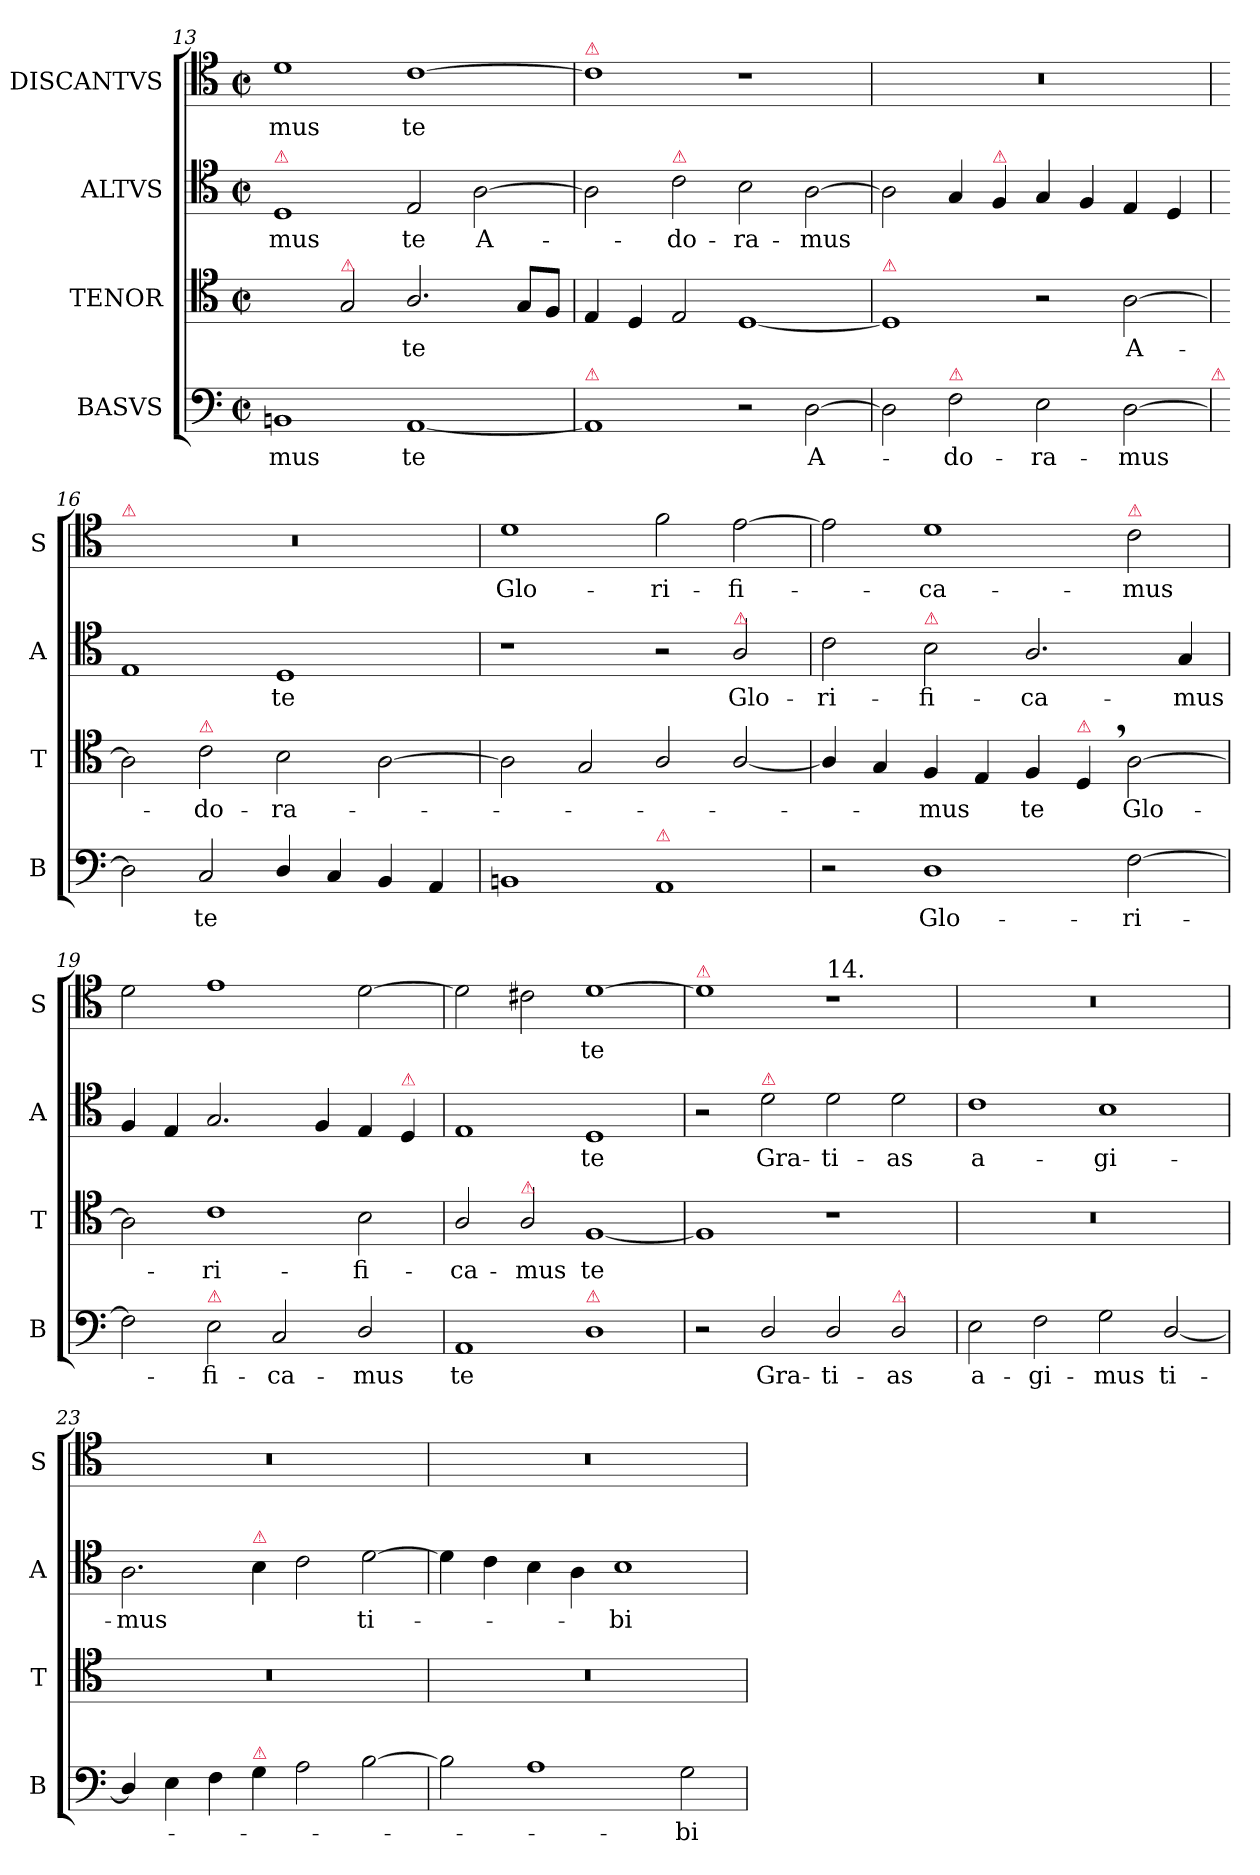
**kern	**text	**kern	**text	**kern	**text	**kern	**text
*part4	*part4	*part3	*part3	*part2	*part2	*part1	*part1
*staff4	*staff4	*staff3	*staff3	*staff2	*staff2	*staff1	*staff1
*I"BASVS	*	*I"TENOR	*	*I"ALTVS	*	*I"DISCANTVS	*
*I'B	*	*I'T	*	*I'A	*	*I'S	*
*clefF4	*	*clefC4	*	*clefC4	*	*clefC4	*
*k[]	*	*k[]	*	*k[]	*	*k[]	*
*D:dor	*	*D:dor	*	*D:dor	*	*D:dor	*
*M2/1	*	*M2/1	*	*M2/1	*	*M2/1	*
*met(c|)	*	*met(c|)	*	*met(c|)	*	*met(c|)	*
=13	=13	=13	=13	=13	=13	=13	=13
!	!	!	!	!LO:TX:a:color=crimson:t=⚠	!	!	!
1BBn	-mus	2ryy	.	1D	-mus	1d	-mus
!	!	!LO:TX:a:color=crimson:t=⚠	!	!	!	!	!
.	.	2G/	.	.	.	.	.
[1AA	te	2.A/	te	2E/	te	[1c	te
.	.	.	.	[2A	A-	.	.
.	.	8G/L	.	.	.	.	.
.	.	8F/J	.	.	.	.	.
=14	=14	=14	=14	=14	=14	=14	=14
!	!	!	!	!	!	!LO:TX:a:color=crimson:t=⚠	!
!LO:TX:a:color=crimson:t=⚠	!	!	!	!	!	!	!
1AA]	.	4E/	.	2A]	.	1c]	.
.	.	4D/	.	.	.	.	.
!	!	!	!	!LO:TX:a:color=crimson:t=⚠	!	!	!
.	.	2E/	.	2c\	-do-	.	.
2r	.	[1D	.	2B\	-ra-	1r	.
[2D	A-	.	.	[2A	-mus	.	.
=15	=15	=15	=15	=15	=15	=15	=15
!	!	!LO:TX:a:color=crimson:t=⚠	!	!	!	!	!
2D]	.	1D]	.	2A]	.	0r	.
!LO:TX:a:color=crimson:t=⚠	!	!	!	!	!	!	!
2F\	-do-	.	.	4G/	.	.	.
!	!	!	!	!LO:TX:a:color=crimson:t=⚠	!	!	!
.	.	.	.	4F/	.	.	.
2E\	-ra-	2r	.	4G/	.	.	.
.	.	.	.	4F/	.	.	.
[2D	-mus	[2A	A-	4E/	.	.	.
.	.	.	.	4D/	.	.	.
!LO:TX:a:color=crimson:t=⚠	!	!	!	!	!	!	!
=16	=16	=16	=16	=16	=16	=16	=16
!	!	!	!	!	!	!LO:TX:a:color=crimson:t=⚠	!
2D]	.	2A]	.	1E	.	0r	.
!	!	!LO:TX:a:color=crimson:t=⚠	!	!	!	!	!
2C/	te	2c\	-do-	.	.	.	.
4D/	.	2B\	-ra-	1D	te	.	.
4C/	.	.	.	.	.	.	.
4BB/	.	[2A	.	.	.	.	.
4AA/	.	.	.	.	.	.	.
=17	=17	=17	=17	=17	=17	=17	=17
1BBn	.	2A]	.	1r	.	1d	Glo-
.	.	2G/	.	.	.	.	.
!LO:TX:a:color=crimson:t=⚠	!	!	!	!	!	!	!
1AA	.	2A/	.	2r	.	2f\	-ri-
!	!	!	!	!LO:TX:a:color=crimson:t=⚠	!	!	!
.	.	[2A/	.	2A/	Glo-	[2e	-fi-
=18	=18	=18	=18	=18	=18	=18	=18
2r	.	4A/]	.	2c\	-ri-	2e]	.
.	.	4G/	.	.	.	.	.
!	!	!	!	!LO:TX:a:color=crimson:t=⚠	!	!	!
1D	Glo-	4F/	mus	2B\	-fi-	1d	-ca-
.	.	4E/	.	.	.	.	.
.	.	4F/	te	2.A/	-ca-	.	.
!	!	!LO:TX:a:color=crimson:t=⚠	!	!	!	!	!
.	.	4D,/	.	.	.	.	.
!	!	!	!	!	!	!LO:TX:a:color=crimson:t=⚠	!
[2F	-ri-	[2A	Glo-	.	.	2c\	-mus
.	.	.	.	4G/	-mus	.	.
=19	=19	=19	=19	=19	=19	=19	=19
2F]	.	2A]	.	4F/	.	2d\	.
.	.	.	.	4E/	.	.	.
!LO:TX:a:color=crimson:t=⚠	!	!	!	!	!	!	!
2E\	-fi-	1c	-ri-	2.G/	.	1e	.
2C/	-ca-	.	.	.	.	.	.
.	.	.	.	4F/	.	.	.
2D/	-mus	2B\	-fi-	4E/	.	[2d	.
!	!	!	!	!LO:TX:a:color=crimson:t=⚠	!	!	!
.	.	.	.	4D/	.	.	.
=20	=20	=20	=20	=20	=20	=20	=20
1AA	te	2A/	-ca-	1E	.	2d]	.
!	!	!LO:TX:a:color=crimson:t=⚠	!	!	!	!	!
.	.	2A/	-mus	.	.	2c#X\	.
!LO:TX:a:color=crimson:t=⚠	!	!	!	!	!	!	!
1D	.	[1F	te	1D	te	[1d	te
=21	=21	=21	=21	=21	=21	=21	=21
!	!	!	!	!	!	!LO:TX:a:color=crimson:t=⚠	!
2r	.	1F]	.	2r	.	1d]	.
!	!	!	!	!LO:TX:a:color=crimson:t=⚠	!	!	!
2D/	Gra-	.	.	2d\	Gra-	.	.
!	!	!	!	!	!	!LO:TX:a:t=14.	!
2D/	-ti-	1r	.	2d\	-ti-	1r	.
!LO:TX:a:color=crimson:t=⚠	!	!	!	!	!	!	!
2D/	-as	.	.	2d\	-as	.	.
=22	=22	=22	=22	=22	=22	=22	=22
2E\	a-	0r	.	1c	a-	0r	.
2F\	-gi-	.	.	.	.	.	.
2G\	-mus	.	.	1B	-gi-	.	.
[2D/	ti-	.	.	.	.	.	.
=23	=23	=23	=23	=23	=23	=23	=23
4D/]	.	0r	.	2.A\	-mus	0r	.
4E\	.	.	.	.	.	.	.
4F\	.	.	.	.	.	.	.
!	!	!	!	!LO:TX:a:color=crimson:t=⚠	!	!	!
!LO:TX:a:color=crimson:t=⚠	!	!	!	!	!	!	!
4G\	.	.	.	4B\	.	.	.
2A\	.	.	.	2c\	.	.	.
[2B	.	.	.	[2d\	ti-	.	.
=24	=24	=24	=24	=24	=24	=24	=24
2B]	.	0r	.	4d\]	.	0r	.
.	.	.	.	4c\	.	.	.
1A	.	.	.	4B\	.	.	.
.	.	.	.	4A\	.	.	.
.	.	.	.	1B	-bi	.	.
2G\	-bi	.	.	.	.	.	.
=	=	=	=	=	=	=	=
*-	*-	*-	*-	*-	*-	*-	*-
